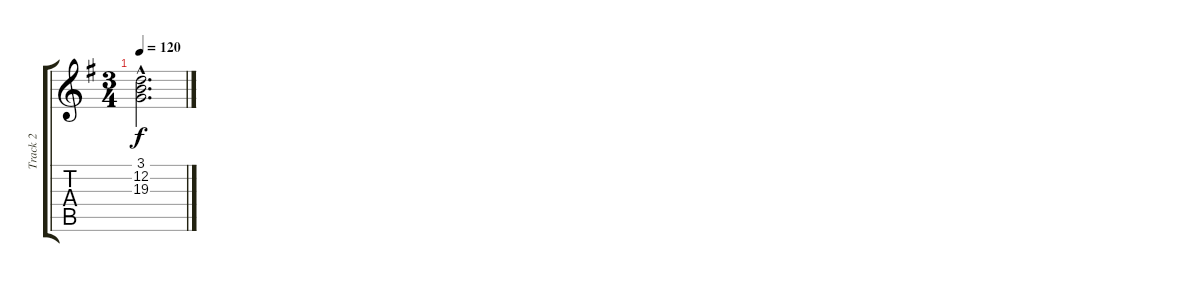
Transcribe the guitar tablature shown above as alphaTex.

\track ("Track 2" "Track 2") {instrument fx1rain}
\staff {score tabs}
\tuning (E4 B3 G3 D3 A2 E2) {hide}
\ts (3 4)
\tempo 120
\clef g2
\ks g
(3.1{hac} 12.2{hac} 19.3{hac}).2{d dy f}
